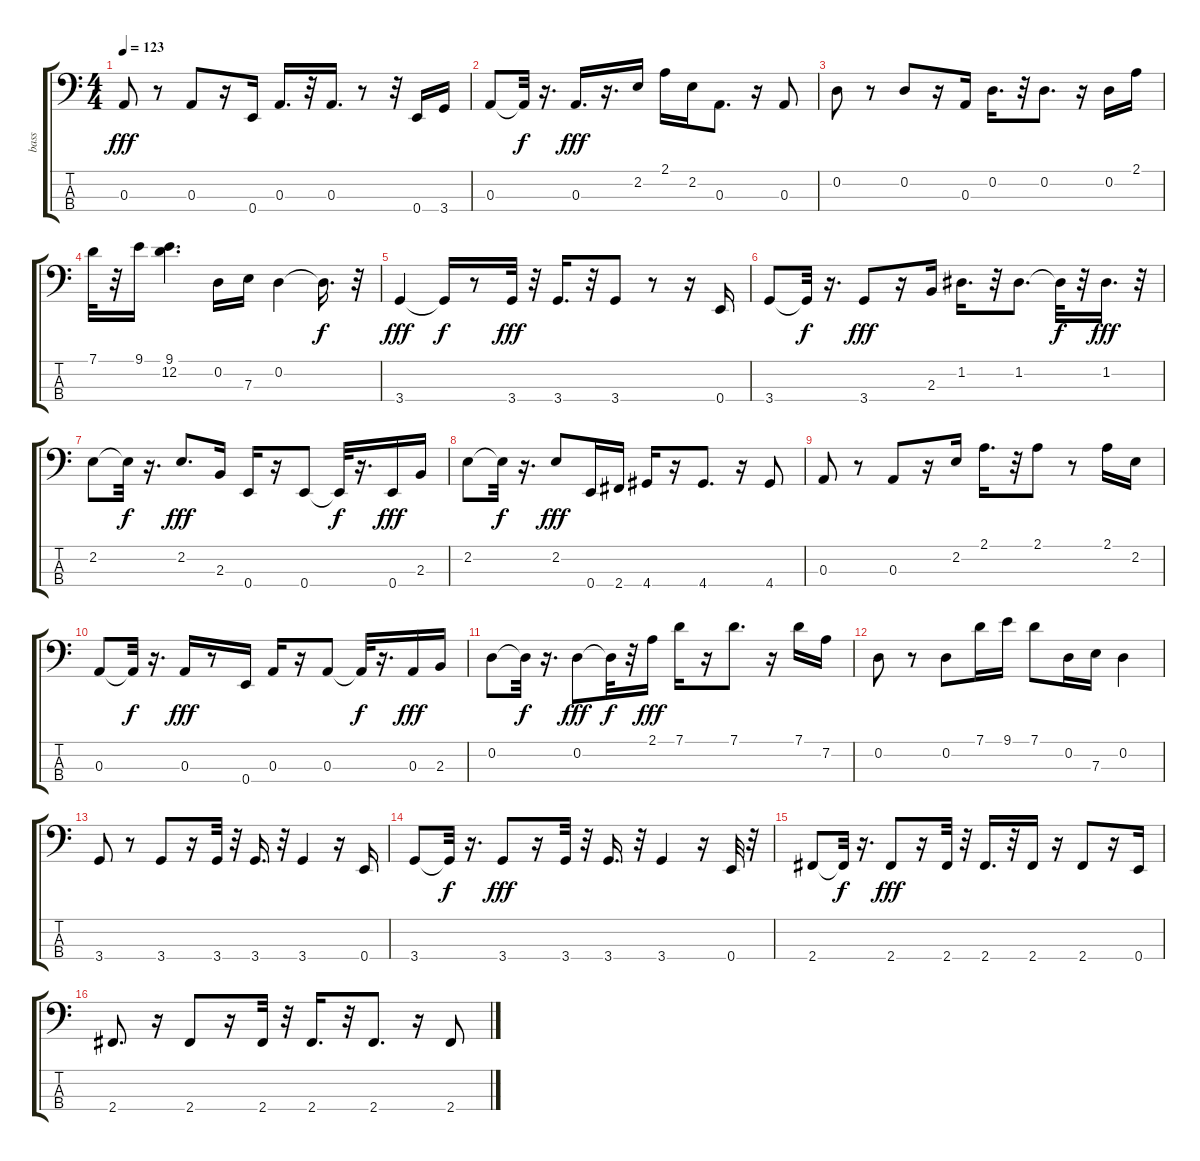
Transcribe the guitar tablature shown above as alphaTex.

\track ("bass    " "bass    ") {instrument electricbassfinger}
\staff {score tabs}
\tuning (G2 D2 A1 E1) {hide}
\ts (4 4)
\tempo 123
\clef f4
\ks c
0.3.8{dy fff} r.8 0.3.8 r.16 0.4.16 0.3.16{d} r.32 0.3.16{d} r.8 r.32 0.4.16 3.4.16 |
0.3.8 0.3{t}.32{dy f} r.16{d} 0.3.16{d dy fff} r.16{d} 2.2.16 2.1.16 2.2.16 0.3.8{d} r.16 0.3.8 |
0.2.8 r.8 0.2.8 r.16 0.3.16 0.2.16{d} r.32 0.2.8{d} r.16 0.2.16 2.1.16 |
7.1.32 r.32 9.1.16 (9.1 12.2).4{d} 0.2.16 7.3.16 0.2.4 0.2{t}.16{d dy f} r.32 |
3.4.4{dy fff} 3.4{t}.16{dy f} r.8 3.4.32{dy fff} r.32 3.4.16{d} r.32 3.4.8 r.8 r.16 0.4.16 |
3.4.8 3.4{t}.32{dy f} r.16{d} 3.4.8{dy fff} r.16 2.3.16 1.2.16{d} r.32 1.2.8{d} 1.2{t}.32{dy f} r.32 1.2.16{d dy fff} r.32 |
2.2.8 2.2{t}.32{dy f} r.16{d} 2.2.8{d dy fff} 2.3.16 0.4.16 r.16 0.4.8 0.4{t}.32{dy f} r.16{d} 0.4.16{dy fff} 2.3.16 |
2.2.8 2.2{t}.32{dy f} r.16{d} 2.2.8{dy fff} 0.4.16 2.4.16 4.4.16 r.16 4.4.8{d} r.16 4.4.8 |
0.3.8 r.8 0.3.8 r.16 2.2.16 2.1.16{d} r.32 2.1.8 r.8 2.1.16 2.2.16 |
0.3.8 0.3{t}.32{dy f} r.16{d} 0.3.16{dy fff} r.8 0.4.16 0.3.16 r.16 0.3.8 0.3{t}.32{dy f} r.16{d} 0.3.16{dy fff} 2.3.16 |
0.2.8 0.2{t}.32{dy f} r.16{d} 0.2.8{dy fff} 0.2{t}.32{dy f} r.32 2.1.16{dy fff} 7.1.16 r.16 7.1.8{d} r.16 7.1.16 7.2.16 |
0.2.8 r.8 0.2.8 7.1.16 9.1.16 7.1.8 0.2.16 7.3.16 0.2.4 |
3.4.8 r.8 3.4.8 r.16 3.4.32 r.32 3.4.16{d} r.32 3.4.4 r.16 0.4.16 |
3.4.8 3.4{t}.32{dy f} r.16{d} 3.4.8{dy fff} r.16 3.4.32 r.32 3.4.16{d} r.32 3.4.4 r.16 0.4.32 r.32 |
2.4.8 2.4{t}.32{dy f} r.16{d} 2.4.8{dy fff} r.16 2.4.32 r.32 2.4.16{d} r.32 2.4.16 r.16 2.4.8 r.16 0.4.16 |
2.4.8{d} r.16 2.4.8 r.16 2.4.32 r.32 2.4.16{d} r.32 2.4.8{d} r.16 2.4.8
